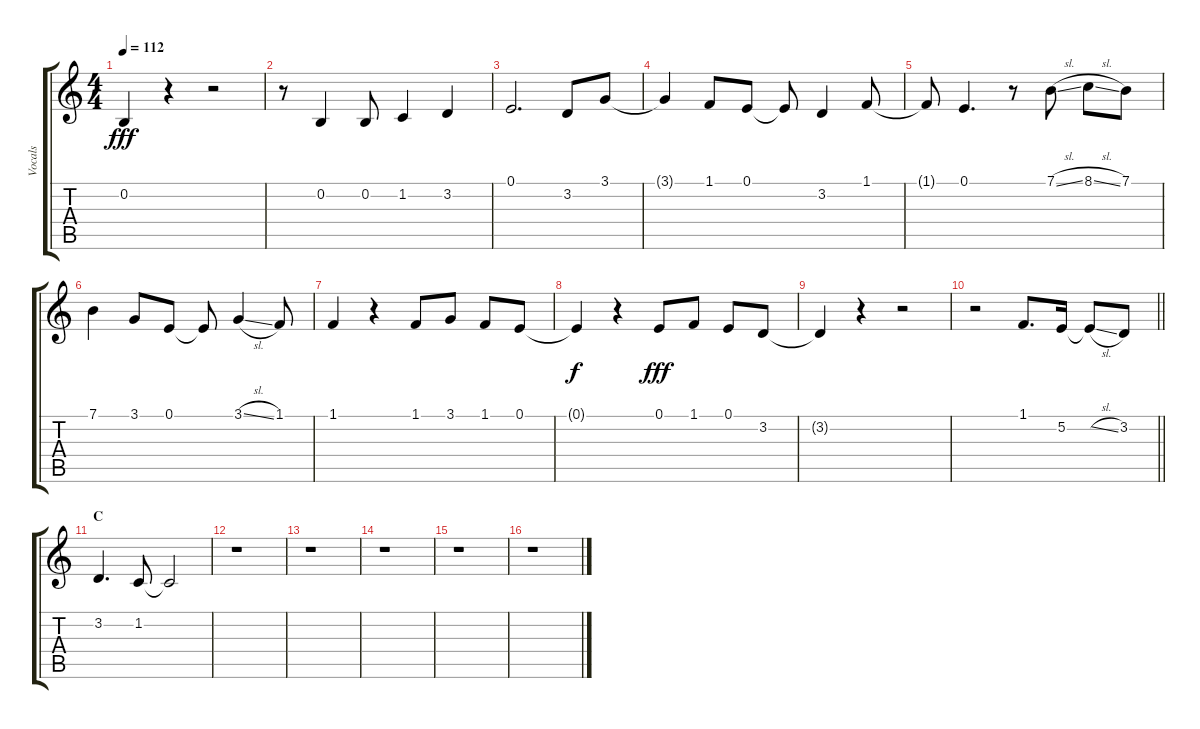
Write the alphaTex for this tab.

\track ("Vocals" "Vocals") {instrument voiceoohs}
\staff {score tabs}
\tuning (E4 B3 G3 D3 A2 E2) {hide}
\ts (4 4)
\tempo 112
\clef g2
\ks c
0.2{t}.4{dy fff} r.4 r.2 |
r.8 0.2.4 0.2.8 1.2.4 3.2.4 |
0.1.2{d} 3.2.8 3.1.8 |
3.1{t}.4 1.1.8 0.1.8 0.1{t}.8 3.2.4 1.1.8 |
1.1{t}.8 0.1.4{d} r.8 7.1{sl}.8 8.1{sl}.8 7.1.8 |
7.1.4 3.1.8 0.1.8 0.1{t}.8 3.1{sl}.4 1.1.8 |
1.1.4 r.4 1.1.8 3.1.8 1.1.8 0.1.8 |
0.1{t}.4{dy f} r.4 0.1.8{dy fff} 1.1.8 0.1.8 3.2.8 |
3.2{t}.4 r.4 r.2 |
\barLineRight lightlight
r.2 1.1.8{d} 5.2.16 5.2{sl t}.8 3.2.8 |
\section ("" "C")
3.2.4{d} 1.2.8 1.2{t}.2 |
r.1 |
r.1 |
r.1 |
r.1 |
r.1
